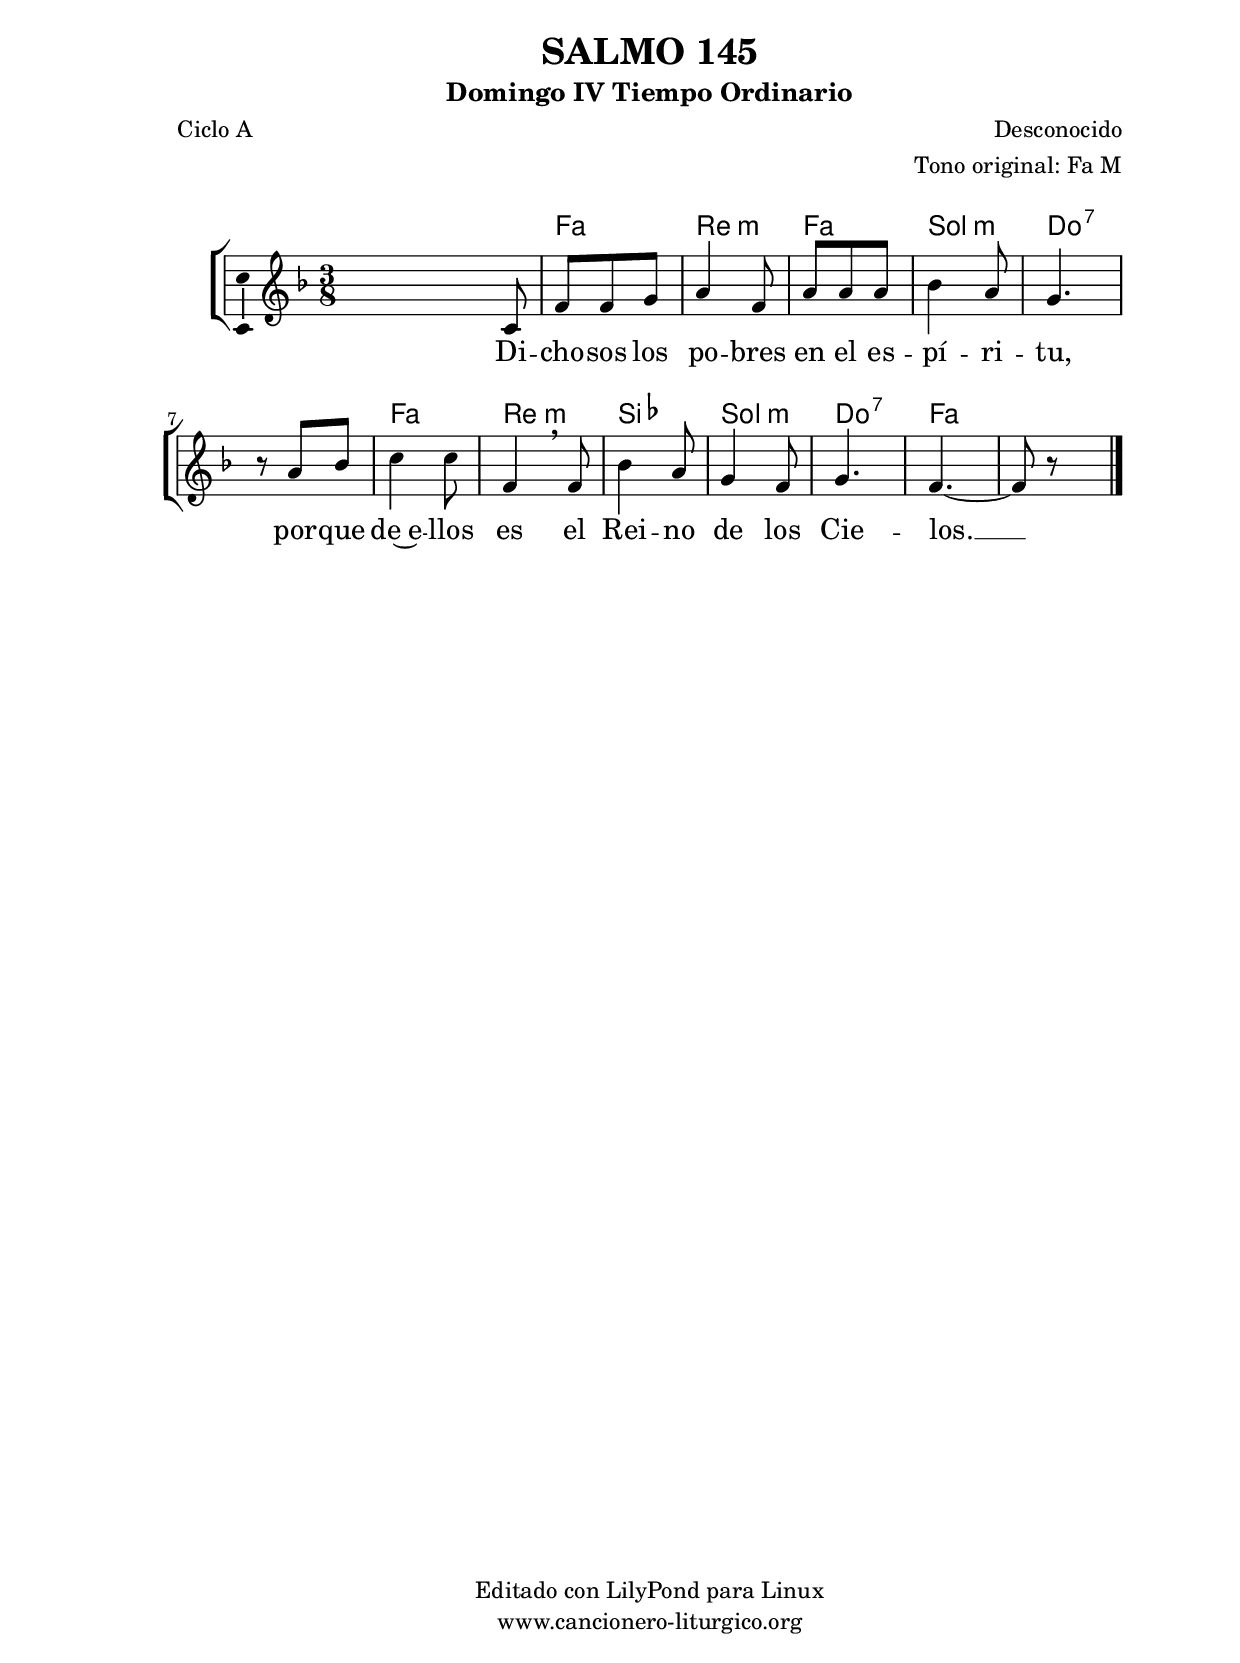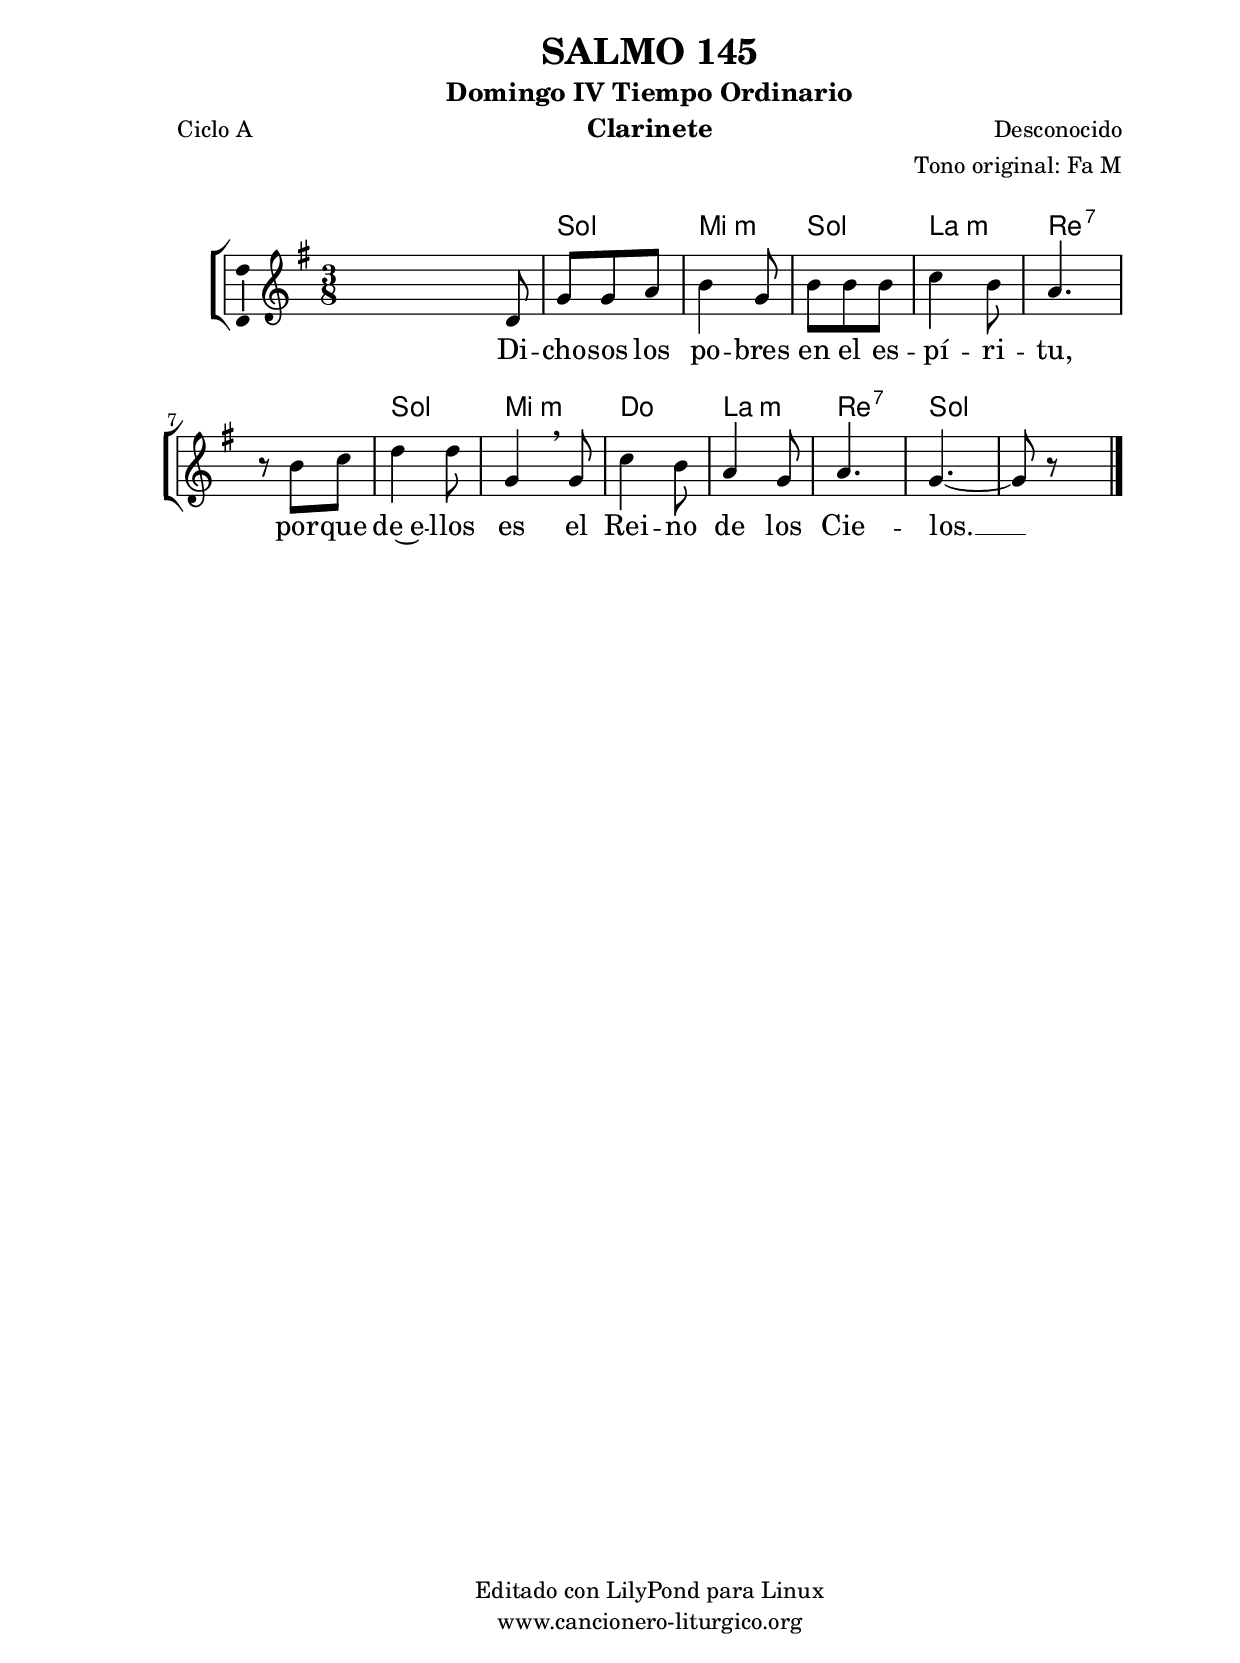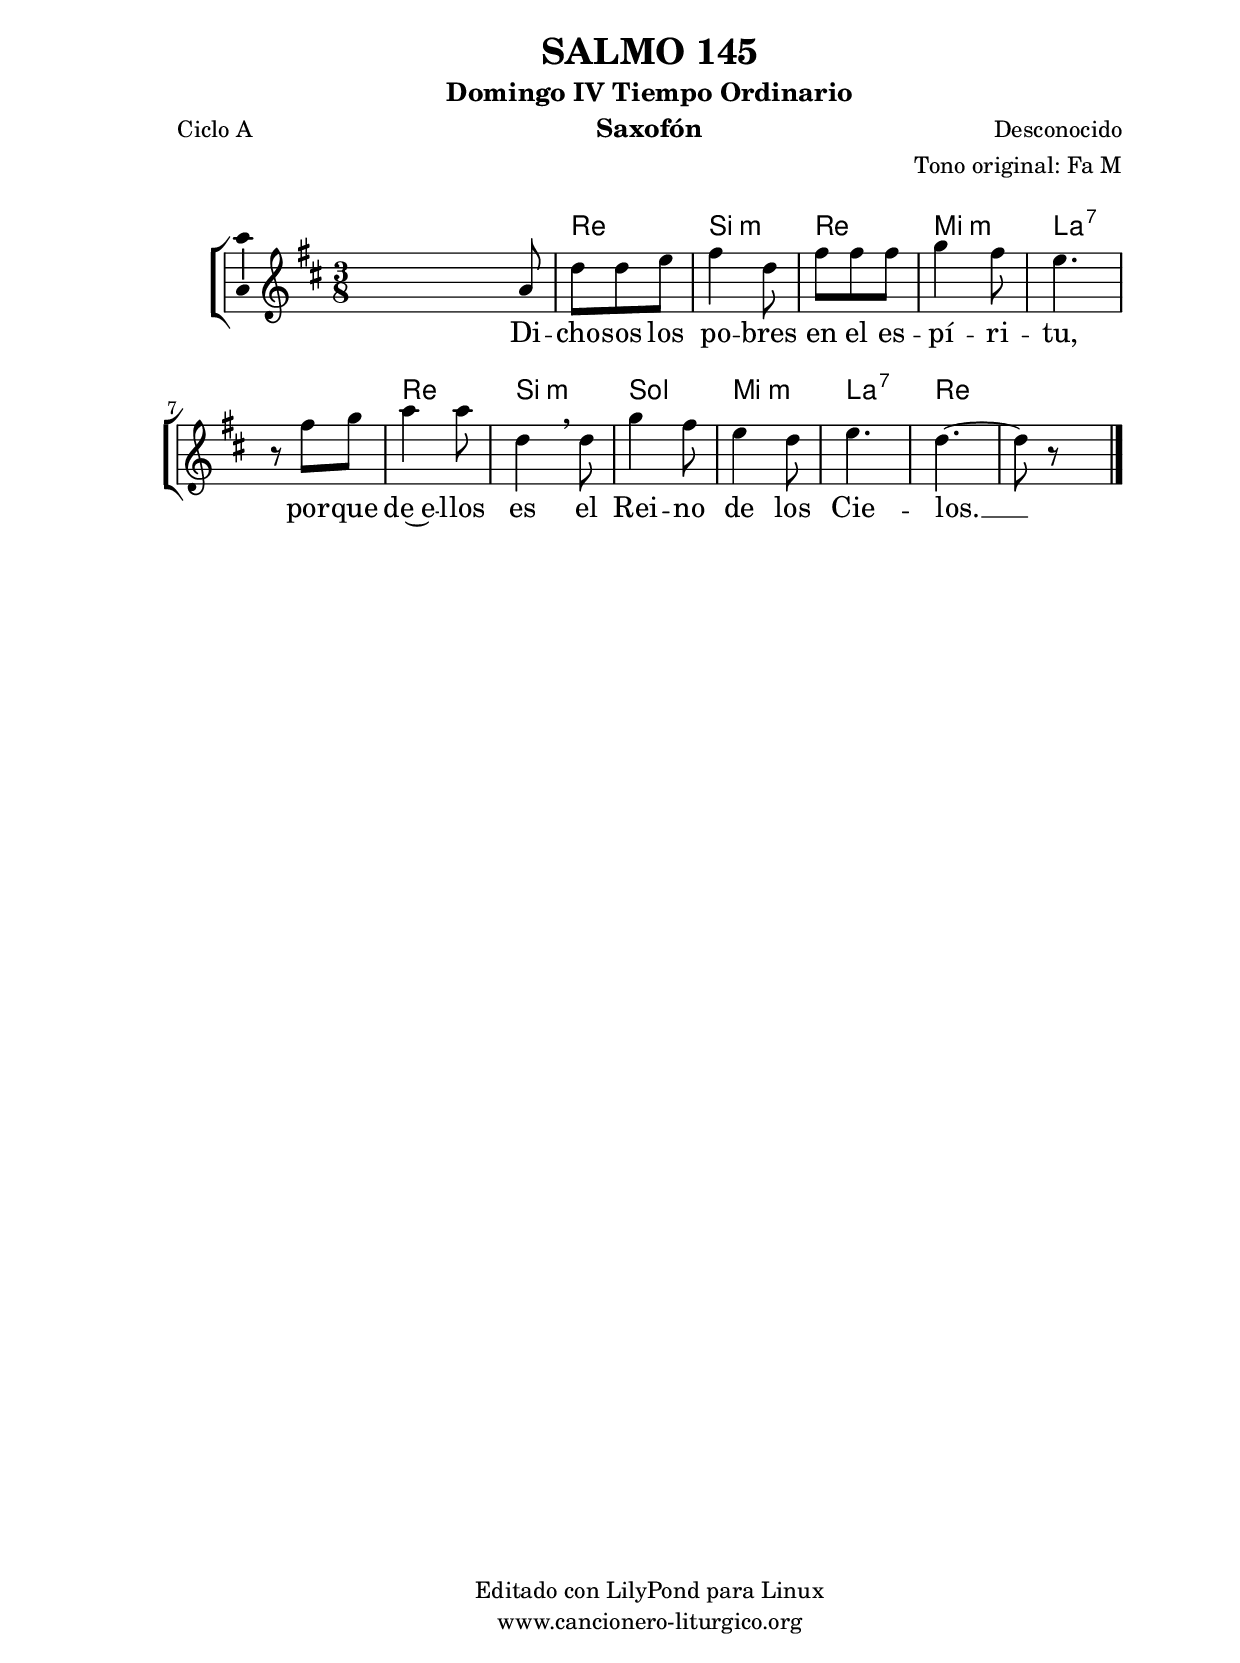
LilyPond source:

%
%para convertir .midi en .wav:
%timidity filename.midi -Ow -o finename.wav
%
%
%Para convertir de .wav a .mp3:
%lame -h -m j filename.wav
%
%
%para escuchar el midi:
%timidity nombrefichero.midi
%


%versión de lilypond para la que se ha escrito esta partitura:
\version "2.16.0"

	%Tamaño papel
	#(set-default-paper-size "a4")
	%Tamaño partitura
	#(set-global-staff-size 20)
	%No responde al pulsar sobre una nota
	#(ly:set-option 'point-and-click #f)

%parámetros del encabezamiento:
\header {
	title = "SALMO 145"
	subtitle = "Domingo IV Tiempo Ordinario"
	composer = "Desconocido"
	poet = "Ciclo A"
	meter = ""
	arranger = "Tono original: Fa M"
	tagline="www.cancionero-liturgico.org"
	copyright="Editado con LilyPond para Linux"
	tiempo = "Ordinario"
	usos = "Salmo"
	letra = "Dichosos los pobres en el espíritu, porque de ellos es el Reino de los Cielos."
	}

%parámetros asociados al papel:
\paper  {
	oddHeaderMarkup = \markup {\fill-line { \on-the-fly #not-first-page \fromproperty #'header:title \on-the-fly #not-first-page \fromproperty #'header:composer }}
	evenHeaderMarkup = \markup {\fill-line { \fromproperty #'header:composer \fromproperty #'header:title }}
	#(set-paper-size "a4")
	print-page-number = ##f
	first-page-number = 1
	print-first-page-number = ##f
%	head-separation = 3.0 \cm
	top-margin = 2.0 \cm
	bottom-margin = 0.5\cm
%%%	bottom-margin = -1.0\cm
	left-margin = 3.0 \cm
	line-width = 16.0 \cm 
	indent = 8\mm
	interscoreline = 2.\mm
	between-system-space = 15\mm
%	para que las partituras no llenen la hoja:
	ragged-bottom = ##t
%	idem para la última hoja:
	ragged-last-bottom = ##f
%	para que las partituras llenen el ancho del papel:
	ragged-last = ##f
	after-title-space = 2.5 \cm
%page-count=1
%system-count=8

	%Flexible Vertical Spacing
%	markup-markup-spacing =
%	#'((basic-distance . 15) (minimum-distance . 15) (padding . 3))
	markup-system-spacing =
	#'((basic-distance . 15) (minimum-distance . 15) (padding . 3))
	system-system-spacing =
	#'((basic-distance . 15) (minimum-distance . 15) (padding . 3))
	score-system-spacing =
	#'((basic-distance . 15) (minimum-distance . 15) (padding . 5))
%	top-system-spacing = % header
%	#'((basic-distance . 8) (minimum-distance . 0) (padding . 3))
%	top-markup-spacing =
%	#'((basic-distance . 20) (minimum-distance . 20) (padding . 3))
	last-bottom-spacing = % footer
	#'((basic-distance . 5) (minimum-distance . 5) (padding . 3))
%	score-markup-spacing =
%	#'((basic-distance . 16) (minimum-distance . 13) (padding . 3))

	}


%parámetros que afectan a toda la partitura:
global =  {
	%clave de sol (G):
	\clef G
	%armadura:
%%%	\transpose  c d
	\key f \major
	\tempo 4=80
	\set Score.tempoHideNote = ##t
	}


acordes = {
	\italianChords
	\chordmode {
%%%	\transpose  c d
{
s4.
f4. d:m f g:m c:7 s f d:m bes g:m c:7 f s

	}
	}
}


melodia = 
{
%%%	\transpose  c d
	\relative c'{
	\time 3/8

s4 c8
f8 f g
a4 f8
a8 a a
bes4 a8
g4.
r8 a8 bes
c4 c8
f,4 \breathe f8
bes4 a8
g4 f8
g4.
f4.~
f8 r8 s8

	\bar "|."
	}
	}


texto = \lyricmode {
Di -- cho -- sos los po -- bres en el es -- pí -- ri -- tu,
por -- que de~e -- llos es el Rei -- no de los Cie -- los. __
	}


acordesStaff = \context ChordNames = acordesStaff <<
	\set chordChanges = ##t
	\acordes
	>>


vozStaff = \context Voice = vozStaff
\with {\consists "Ambitus_engraver"}
<<
%	\set Staff.instrumentName = ""
%	\set Staff.shortInstrumentName = ""
%	\set Staff.midiInstrument = #"clarinet"
%	\set Staff.midiInstrument = #"cello"
%	\set Staff.midiInstrument = #"flute"
	\set Staff.midiInstrument = #"electric guitar (jazz)"
%	\set Staff.midiInstrument = #"english horn"
%	\set Staff.midiInstrument = #"violin"
%	\set Staff.midiInstrument = #"glockenspiel"
	\set Staff.midiMinimumVolume = #0.7
	\set Staff.midiMaximumVolume = #0.9
	\global
	\melodia
	>>


textoStaff = \context Lyrics = textoStaff <<
	\lyricsto vozStaff \texto
	>>

\book {
	\score {
		\context ChoirStaff {
			\override StaffGroup.SystemStartBracket #'collapse-height = #1
			\override Score.SystemStartBar #'collapse-height = #1
			<<
			\acordesStaff
			\vozStaff
			\textoStaff
			>>
			}
		\layout {
	    		\context {
				\Lyrics
				\override LyricText #'font-size = #2
				}
	   		 \context {
				\Score
				%fontSize = #3
				\override StaffSymbol #'staff-space = #(magstep +3)
				%\override Beam #'thickness = #0.55
				%\override SpacingSpanner #'spacing-increment = #1.0
				%\override Slur #'height-limit = #1.5
				}
			}
		}
	\score {
		\unfoldRepeats
		\context ChoirStaff {
			<<
			\acordesStaff
			\vozStaff
			>>
			}
		\midi {
	  		\context {
	  			\Score
				tempoWholesPerMinute = #(ly:make-moment 70 4)
				}
			}
		}
	}

%Partitura para clarinete
#(define output-suffix "C")
\book {
	\header{
		instrument = "Clarinete"
		}
	\score {
		\context ChoirStaff {
			\override StaffGroup.SystemStartBracket #'collapse-height = #1
			\override Score.SystemStartBar #'collapse-height = #1
\transpose c d
			<<
			\acordesStaff
			\vozStaff
			\textoStaff
			>>
			}
		\layout {
	    		\context {
				\Lyrics
				\override LyricText #'font-size = #2
				}
	   		 \context {
				\Score
				\override StaffSymbol #'staff-space = #(magstep +3)
				}
			}
		}
	}

%Partitura para saxofón
#(define output-suffix "S")
\book {
	\header{
		instrument = "Saxofón"
		}
	\score {
		\context ChoirStaff {
			\override StaffGroup.SystemStartBracket #'collapse-height = #1
			\override Score.SystemStartBar #'collapse-height = #1
\transpose c a
			<<
			\acordesStaff
			\vozStaff
			\textoStaff
			>>
			}
		\layout {
	    		\context {
				\Lyrics
				\override LyricText #'font-size = #2
				}
	   		 \context {
				\Score
				\override StaffSymbol #'staff-space = #(magstep +3)
				}
			}
		}
	}

